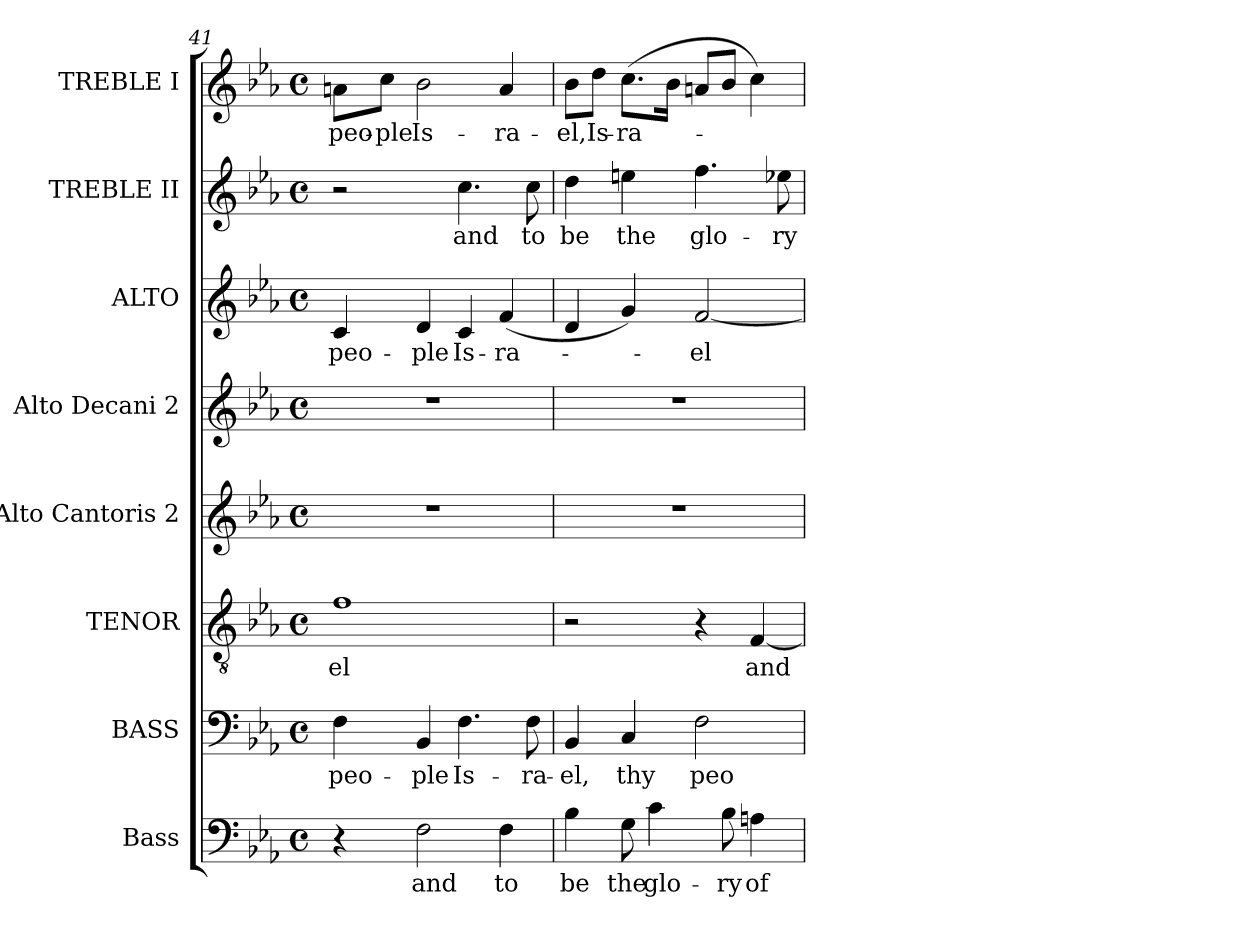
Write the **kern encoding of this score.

**kern	**text	**kern	**text	**kern	**text	**kern	**kern	**kern	**text	**kern	**text	**kern	**text
*part8	*part8	*part7	*part7	*part6	*part6	*part5	*part4	*part3	*part3	*part2	*part2	*part1	*part1
*staff8	*staff8	*staff7	*staff7	*staff6	*staff6	*staff5	*staff4	*staff3	*staff3	*staff2	*staff2	*staff1	*staff1
*I"Bass	*	*I"BASS	*	*I"TENOR	*	*I"Alto Cantoris 2	*I"Alto Decani 2	*I"ALTO	*	*I"TREBLE II	*	*I"TREBLE I	*
*I'B.	*	*I'B.	*	*I'T.	*	*I'A.Can.2	*I'A.Dec.2	*	*	*	*	*	*
*clefF4	*	*clefF4	*	*clefGv2	*	*clefG2	*clefG2	*clefG2	*	*clefG2	*	*clefG2	*
*	*	*	*	*ITrd7c12	*	*	*	*	*	*	*	*	*
*k[b-e-a-]	*	*k[b-e-a-]	*	*k[b-e-a-]	*	*k[b-e-a-]	*k[b-e-a-]	*k[b-e-a-]	*	*k[b-e-a-]	*	*k[b-e-a-]	*
*E-:	*	*E-:	*	*E-:	*	*E-:	*E-:	*E-:	*	*E-:	*	*E-:	*
*M4/4	*	*M4/4	*	*M4/4	*	*M4/4	*M4/4	*M4/4	*	*M4/4	*	*M4/4	*
*met(c)	*	*met(c)	*	*met(c)	*	*met(c)	*met(c)	*met(c)	*	*met(c)	*	*met(c)	*
=41	=41	=41	=41	=41	=41	=41	=41	=41	=41	=41	=41	=41	=41
!	!	!	!LO:LY:b:color=#000000	!	!	!	!	!	!	!	!	!	!
!	!	!	!	!	!LO:LY:b:color=#000000	!	!	!	!	!	!	!	!
!	!	!	!	!	!	!	!	!	!LO:LY:b:color=#000000	!	!	!	!
!	!	!	!	!	!	!	!	!	!	!	!	!	!LO:LY:b:color=#000000
4r	.	4Fi\	peo-	1Fi	-el	1r	1r	4ci/	peo-	2r	.	8ani\L	peo-
!	!	!	!	!	!	!	!	!	!	!	!	!	!LO:LY:b:color=#000000
.	.	.	.	.	.	.	.	.	.	.	.	8cci\J	-ple
!	!LO:LY:b:color=#000000	!	!	!	!	!	!	!	!	!	!	!	!
!	!	!	!LO:LY:b:color=#000000	!	!	!	!	!	!	!	!	!	!
!	!	!	!	!	!	!	!	!	!LO:LY:b:color=#000000	!	!	!	!
!	!	!	!	!	!	!	!	!	!	!	!	!	!LO:LY:b:color=#000000
2Fi\	and	4BB-i/	-ple	.	.	.	.	4di/	-ple	.	.	2b-i\	Is-
!	!	!	!LO:LY:b:color=#000000	!	!	!	!	!	!	!	!	!	!
!	!	!	!	!	!	!	!	!	!LO:LY:b:color=#000000	!	!	!	!
!	!	!	!	!	!	!	!	!	!	!	!LO:LY:b:color=#000000	!	!
.	.	4.Fi\	Is-	.	.	.	.	4ci/	Is-	4.cci\	and	.	.
!	!LO:LY:b:color=#000000	!	!	!	!	!	!	!	!	!	!	!	!
!	!	!	!	!	!	!	!	!	!LO:LY:b:color=#000000	!	!	!	!
!	!	!	!	!	!	!	!	!	!	!	!	!	!LO:LY:b:color=#000000
4Fi\	to	.	.	.	.	.	.	(4fi/	-ra-	.	.	4ai/	-ra-
!	!	!	!LO:LY:b:color=#000000	!	!	!	!	!	!	!	!	!	!
!	!	!	!	!	!	!	!	!	!	!	!LO:LY:b:color=#000000	!	!
.	.	8Fi\	-ra-	.	.	.	.	.	.	8cci\	to	.	.
!!LO:PB:g=z
=42	=42	=42	=42	=42	=42	=42	=42	=42	=42	=42	=42	=42	=42
!	!LO:LY:b:color=#000000	!	!	!	!	!	!	!	!	!	!	!	!
!	!	!	!LO:LY:b:color=#000000	!	!	!	!	!	!	!	!	!	!
!	!	!	!	!	!	!	!	!	!	!	!LO:LY:b:color=#000000	!	!
!	!	!	!	!	!	!	!	!	!	!	!	!	!LO:LY:b:color=#000000
4B-i\	be	4BB-i/	-el,	2r	.	1r	1r	4di/	.	4ddi\	be	8b-i\L	-el,
!	!	!	!	!	!	!	!	!	!	!	!	!	!LO:LY:b:color=#000000
.	.	.	.	.	.	.	.	.	.	.	.	8ddi\J	Is-
!	!LO:LY:b:color=#000000	!	!	!	!	!	!	!	!	!	!	!	!
!	!	!	!LO:LY:b:color=#000000	!	!	!	!	!	!	!	!	!	!
!	!	!	!	!	!	!	!	!	!	!	!LO:LY:b:color=#000000	!	!
!	!	!	!	!	!	!	!	!	!	!	!	!	!LO:LY:b:color=#000000
8Gi\	the	4Ci/	thy	.	.	.	.	4gi/)	.	4eeni\	the	(8.cci\L	-ra-
!	!LO:LY:b:color=#000000	!	!	!	!	!	!	!	!	!	!	!	!
4ci\	glo-	.	.	.	.	.	.	.	.	.	.	.	.
.	.	.	.	.	.	.	.	.	.	.	.	16b-i\Jk	.
!	!	!	!LO:LY:b:color=#000000	!	!	!	!	!	!	!	!	!	!
!	!	!	!	!	!	!	!	!	!LO:LY:b:color=#000000	!	!	!	!
!	!	!	!	!	!	!	!	!	!	!	!LO:LY:b:color=#000000	!	!
.	.	2Fi\	peo-	4r	.	.	.	[2fi/	-el	4.ffi\	glo-	8ani/L	.
!	!LO:LY:b:color=#000000	!	!	!	!	!	!	!	!	!	!	!	!
8B-i\	-ry	.	.	.	.	.	.	.	.	.	.	8b-i/J	.
!	!LO:LY:b:color=#000000	!	!	!	!	!	!	!	!	!	!	!	!
!	!	!	!	!	!LO:LY:b:color=#000000	!	!	!	!	!	!	!	!
4Ani\	of	.	.	[4FFi/	and	.	.	.	.	.	.	4cci\)	.
!	!	!	!	!	!	!	!	!	!	!	!LO:LY:b:color=#000000	!	!
.	.	.	.	.	.	.	.	.	.	8ee-Xi\	-ry	.	.
=	=	=	=	=	=	=	=	=	=	=	=	=	=
*-	*-	*-	*-	*-	*-	*-	*-	*-	*-	*-	*-	*-	*-
